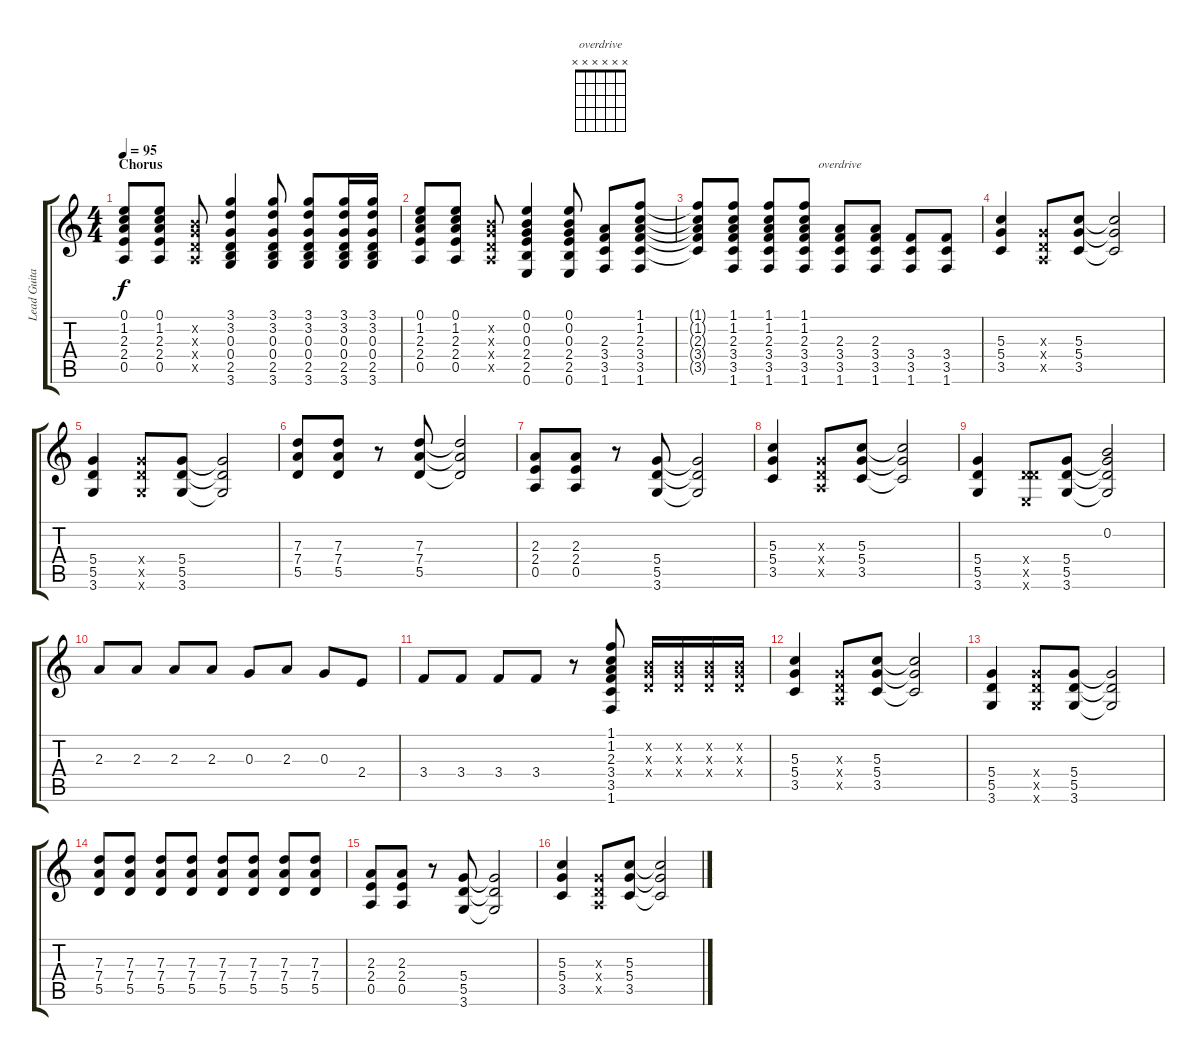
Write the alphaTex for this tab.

\track ("Lead Guitar" "Lead Guita") {instrument acousticguitarsteel}
\staff {score tabs}
\tuning (E4 B3 G3 D3 A2 E2) {hide}
\chord ("overdrive" x x x x x x)
\ts (4 4)
\section ("" "Chorus")
\tempo 95
\clef g2
\ks c
(0.1 1.2 2.3 2.4 0.5).8{dy f} (0.1 1.2 2.3 2.4 0.5).8 (0.2{x} 0.3{x} 0.4{x} 0.5{x}).8 (3.1 3.2 0.3 0.4 2.5 3.6).4 (3.1 3.2 0.3 0.4 2.5 3.6).8 (3.1 3.2 0.3 0.4 2.5 3.6).8 (3.1 3.2 0.3 0.4 2.5 3.6).16 (3.1 3.2 0.3 0.4 2.5 3.6).16 |
(0.1 1.2 2.3 2.4 0.5).8 (0.1 1.2 2.3 2.4 0.5).8 (0.2{x} 0.3{x} 0.4{x} 0.5{x}).8 (0.1 0.2 0.3 2.4 2.5 0.6).4 (0.1 0.2 0.3 2.4 2.5 0.6).8 (2.3 3.4 3.5 1.6).8 (1.1 1.2 2.3 3.4 3.5 1.6).8 |
(1.1{t} 1.2{t} 2.3{t} 3.4{t} 3.5{t}).8 (1.1 1.2 2.3 3.4 3.5 1.6).8 (1.1 1.2 2.3 3.4 3.5 1.6).8 (1.1 1.2 2.3 3.4 3.5 1.6).8 (2.3 3.4 3.5 1.6).8{ch "overdrive" instrument overdrivenguitar} (2.3 3.4 3.5 1.6).8 (3.4 3.5 1.6).8 (3.4 3.5 1.6).8 |
(5.3 5.4 3.5).4 (0.3{x} 0.4{x} 0.5{x}).8 (5.3 5.4 3.5).8 (5.3{t} 5.4{t} 3.5{t}).2 |
(5.4 5.5 3.6).4 (5.4{x} 5.5{x} 3.6{x}).8 (5.4 5.5 3.6).8 (5.4{t} 5.5{t} 3.6{t}).2 |
(7.3 7.4 5.5).8 (7.3 7.4 5.5).8 r.8 (7.3 7.4 5.5).8 (7.3{t} 7.4{t} 5.5{t}).2 |
(2.3 2.4 0.5).8 (2.3 2.4 0.5).8 r.8 (5.4 5.5 3.6).8 (5.4{t} 5.5{t} 3.6{t}).2 |
(5.3 5.4 3.5).4 (0.3{x} 0.4{x} 0.5{x}).8 (5.3 5.4 3.5).8 (5.3{t} 5.4{t} 3.5{t}).2 |
(5.4 5.5 3.6).4 (0.4{x} 5.5{x} 0.6{x}).8 (5.4 5.5 3.6).8 (0.2 5.4{t} 5.5{t} 3.6{t}).2 |
2.3.8 2.3.8 2.3.8 2.3.8 0.3.8 2.3.8 0.3.8 2.4.8 |
3.4.8 3.4.8 3.4.8 3.4.8 r.8 (1.1 1.2 2.3 3.4 3.5 1.6).8 (0.2{x} 0.3{x} 0.4{x}).16 (0.2{x} 0.3{x} 0.4{x}).16 (0.2{x} 0.3{x} 0.4{x}).16 (0.2{x} 0.3{x} 0.4{x}).16 |
(5.3 5.4 3.5).4 (0.3{x} 0.4{x} 0.5{x}).8 (5.3 5.4 3.5).8 (5.3{t} 5.4{t} 3.5{t}).2 |
(5.4 5.5 3.6).4 (5.4{x} 5.5{x} 3.6{x}).8 (5.4 5.5 3.6).8 (5.4{t} 5.5{t} 3.6{t}).2 |
(7.3 7.4 5.5).8 (7.3 7.4 5.5).8 (7.3 7.4 5.5).8 (7.3 7.4 5.5).8 (7.3 7.4 5.5).8 (7.3 7.4 5.5).8 (7.3 7.4 5.5).8 (7.3 7.4 5.5).8 |
(2.3 2.4 0.5).8 (2.3 2.4 0.5).8 r.8 (5.4 5.5 3.6).8 (5.4{t} 5.5{t} 3.6{t}).2 |
(5.3 5.4 3.5).4 (0.3{x} 0.4{x} 0.5{x}).8 (5.3 5.4 3.5).8 (5.3{t} 5.4{t} 3.5{t}).2
